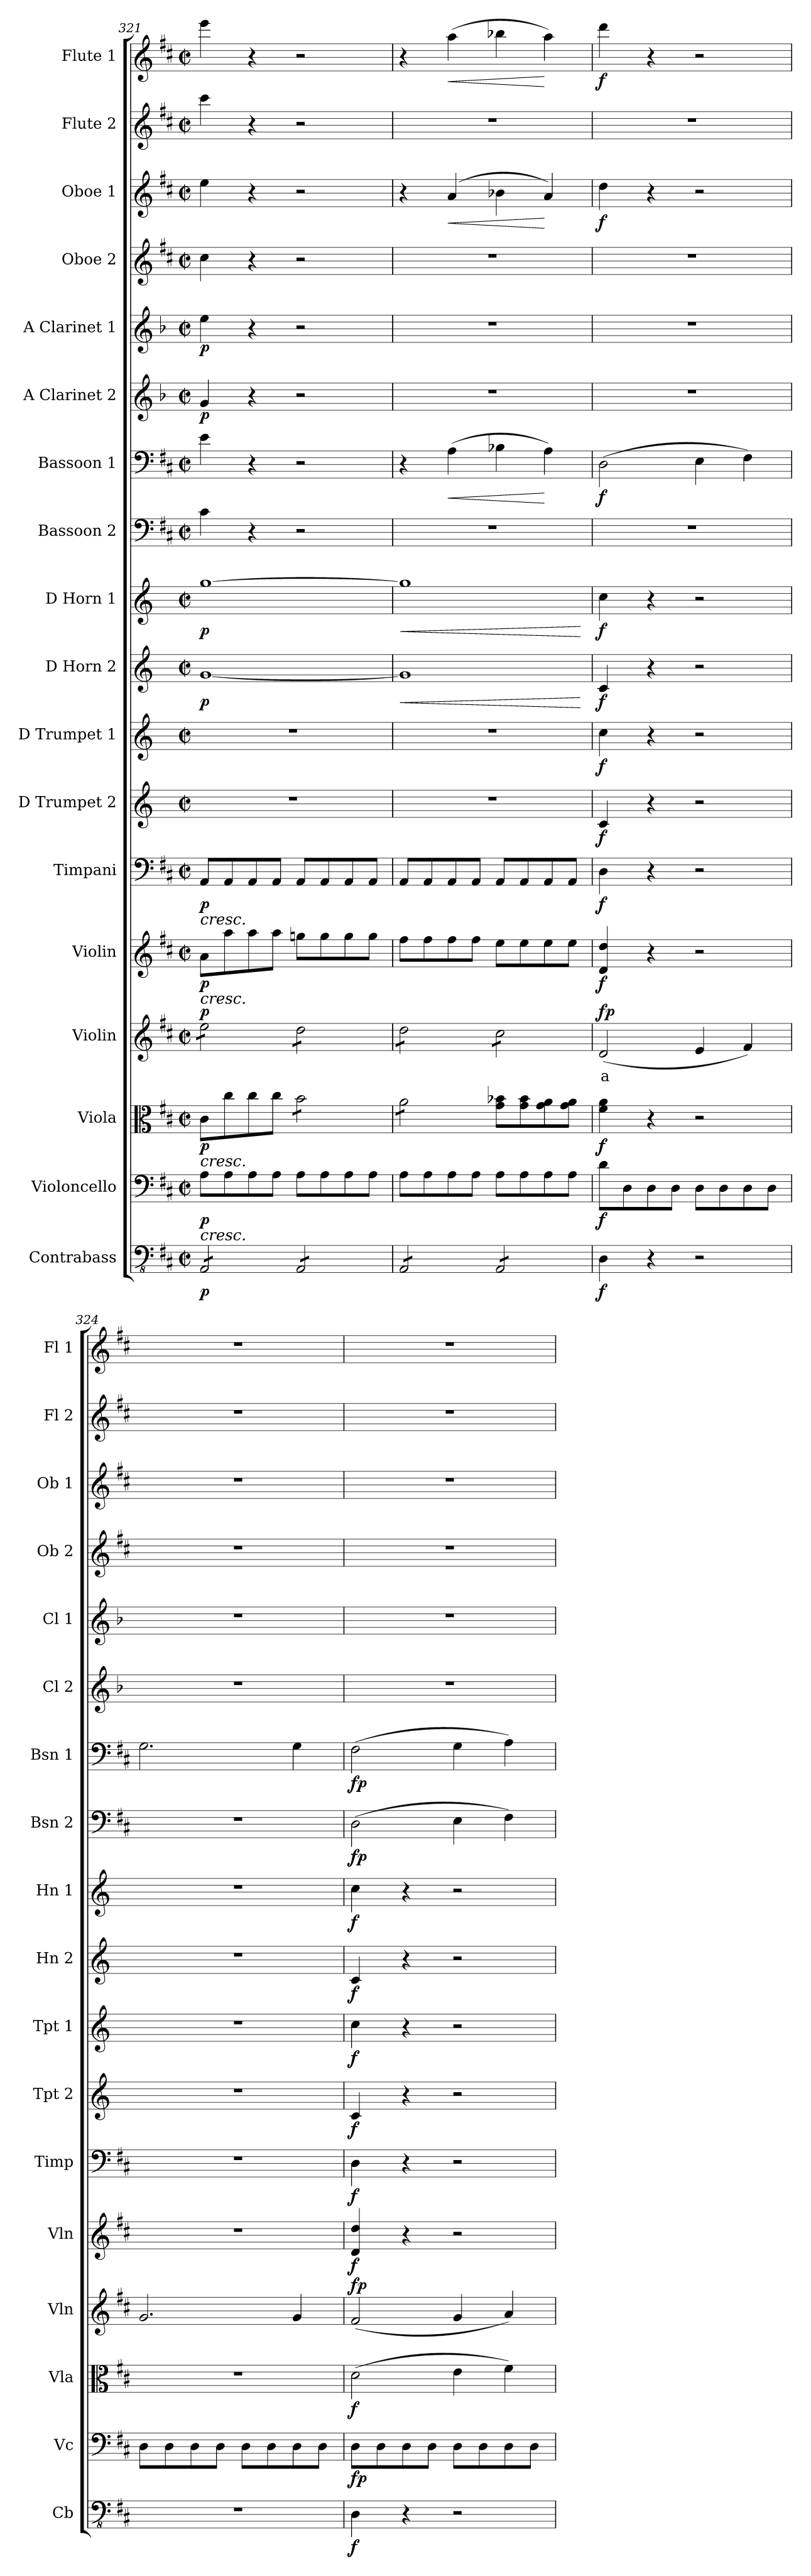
**kern	**dynam	**kern	**dynam	**kern	**dynam	**kern	**text	**dynam	**kern	**dynam	**kern	**dynam	**kern	**dynam	**kern	**dynam	**kern	**dynam	**kern	**dynam	**kern	**dynam	**kern	**dynam	**kern	**dynam	**kern	**dynam	**kern	**kern	**dynam	**kern	**kern	**dynam
*part18	*part18	*part17	*part17	*part16	*part16	*part15	*part15	*part15	*part14	*part14	*part13	*part13	*part12	*part12	*part11	*part11	*part10	*part10	*part9	*part9	*part8	*part8	*part7	*part7	*part6	*part6	*part5	*part5	*part4	*part3	*part3	*part2	*part1	*part1
*staff18	*staff18	*staff17	*staff17	*staff16	*staff16	*staff15	*staff15	*staff15	*staff14	*staff14	*staff13	*staff13	*staff12	*staff12	*staff11	*staff11	*staff10	*staff10	*staff9	*staff9	*staff8	*staff8	*staff7	*staff7	*staff6	*staff6	*staff5	*staff5	*staff4	*staff3	*staff3	*staff2	*staff1	*staff1
*I"Contrabass	*	*I"Violoncello	*	*I"Viola	*	*I"Violin	*	*	*I"Violin	*	*I"Timpani	*	*I"D Trumpet 2	*	*I"D Trumpet 1	*	*I"D Horn 2	*	*I"D Horn 1	*	*I"Bassoon 2	*	*I"Bassoon 1	*	*I"A Clarinet 2	*	*I"A Clarinet 1	*	*I"Oboe 2	*I"Oboe 1	*	*I"Flute 2	*I"Flute 1	*
*I'Cb	*	*I'Vc	*	*I'Vla	*	*I'Vln	*	*	*I'Vln	*	*I'Timp	*	*I'Tpt 2	*	*I'Tpt 1	*	*I'Hn 2	*	*I'Hn 1	*	*I'Bsn 2	*	*I'Bsn 1	*	*I'Cl 2	*	*I'Cl 1	*	*I'Ob 2	*I'Ob 1	*	*I'Fl 2	*I'Fl 1	*
*clefFv4	*	*clefF4	*	*clefC3	*	*clefG2	*	*	*clefG2	*	*clefF4	*	*clefG2	*	*clefG2	*	*clefG2	*	*clefG2	*	*clefF4	*	*clefF4	*	*clefG2	*	*clefG2	*	*clefG2	*clefG2	*	*clefG2	*clefG2	*
*	*	*	*	*	*	*	*	*	*	*	*	*	*ITrd-1c-2	*	*ITrd-1c-2	*	*ITrd6c10	*	*ITrd6c10	*	*	*	*	*	*ITrd2c3	*	*ITrd2c3	*	*	*	*	*	*	*
*k[f#c#]	*	*k[f#c#]	*	*k[f#c#]	*	*k[f#c#]	*	*	*k[f#c#]	*	*k[f#c#]	*	*k[f#c#]	*	*k[f#c#]	*	*k[f#c#]	*	*k[f#c#]	*	*k[f#c#]	*	*k[f#c#]	*	*k[f#c#]	*	*k[f#c#]	*	*k[f#c#]	*k[f#c#]	*	*k[f#c#]	*k[f#c#]	*
*M2/2	*	*M2/2	*	*M2/2	*	*M2/2	*	*	*M2/2	*	*M2/2	*	*M2/2	*	*M2/2	*	*M2/2	*	*M2/2	*	*M2/2	*	*M2/2	*	*M2/2	*	*M2/2	*	*M2/2	*M2/2	*	*M2/2	*M2/2	*
*met(c|)	*	*met(c|)	*	*met(c|)	*	*met(c|)	*	*	*met(c|)	*	*met(c|)	*	*met(c|)	*	*met(c|)	*	*met(c|)	*	*met(c|)	*	*met(c|)	*	*met(c|)	*	*met(c|)	*	*met(c|)	*	*met(c|)	*met(c|)	*	*met(c|)	*met(c|)	*
=321	=321	=321	=321	=321	=321	=321	=321	=321	=321	=321	=321	=321	=321	=321	=321	=321	=321	=321	=321	=321	=321	=321	=321	=321	=321	=321	=321	=321	=321	=321	=321	=321	=321	=321
!	!	!	!	!	!	!	!	!	!	!	!LO:TX:b:i:t=cresc.	!	!	!	!	!	!	!	!	!	!	!	!	!	!	!	!	!	!	!	!	!	!	!
!	!	!	!	!	!	!	!	!	!LO:TX:b:i:t=cresc.	!	!	!	!	!	!	!	!	!	!	!	!	!	!	!	!	!	!	!	!	!	!	!	!	!
!	!	!	!	!	!	!LO:TX:b:i:t=cresc.	!	!	!	!	!	!	!	!	!	!	!	!	!	!	!	!	!	!	!	!	!	!	!	!	!	!	!	!
!	!	!	!	!LO:TX:b:i:t=cresc.	!	!	!	!	!	!	!	!	!	!	!	!	!	!	!	!	!	!	!	!	!	!	!	!	!	!	!	!	!	!
!	!	!LO:TX:b:i:t=cresc.	!	!	!	!	!	!	!	!	!	!	!	!	!	!	!	!	!	!	!	!	!	!	!	!	!	!	!	!	!	!	!	!
!LO:TX:b:i:t=cresc.	!	!	!	!	!	!	!	!	!	!	!	!	!	!	!	!	!	!	!	!	!	!	!	!	!	!	!	!	!	!	!	!	!	!
!	!LO:DY:b	!	!LO:DY:b	!	!LO:DY:b	!	!	!LO:DY:b	!	!LO:DY:b	!	!LO:DY:b	!	!	!	!	!	!LO:DY:b	!	!LO:DY:b	!	!	!	!	!	!LO:DY:b	!	!LO:DY:b	!	!	!	!	!	!
*tremolo	*	*	*	*	*	*	*	*	*	*	*	*	*	*	*	*	*	*	*	*	*	*	*	*	*	*	*	*	*	*	*	*	*	*
*	*	*	*	*	*	*tremolo	*	*	*	*	*	*	*	*	*	*	*	*	*	*	*	*	*	*	*	*	*	*	*	*	*	*	*	*
8AAA/L	p	8A\L	p	8c#\L	p	8ee\L	.	p	8a\L	p	8AA/L	p	1r	.	1r	.	[1A	p	[1a	p	4c#\	.	4e\	.	4e/	p	4cc#\	p	4cc#\	4ee\	.	4ccc#\	4eee\	.
8AAA/	.	8A\	.	8cc#\	.	8ee\	.	.	8aa\	.	8AA/	.	.	.	.	.	.	.	.	.	.	.	.	.	.	.	.	.	.	.	.	.	.	.
8AAA/	.	8A\	.	8cc#\	.	8ee\	.	.	8aa\	.	8AA/	.	.	.	.	.	.	.	.	.	4r	.	4r	.	4r	.	4r	.	4r	4r	.	4r	4r	.
8AAA/J	.	8A\J	.	8cc#\J	.	8ee\J	.	.	8aa\J	.	8AA/J	.	.	.	.	.	.	.	.	.	.	.	.	.	.	.	.	.	.	.	.	.	.	.
*	*	*	*	*tremolo	*	*	*	*	*	*	*	*	*	*	*	*	*	*	*	*	*	*	*	*	*	*	*	*	*	*	*	*	*	*
8AAA/L	.	8A\L	.	8b\L	.	8dd\L	.	.	8ggn\L	.	8AA/L	.	.	.	.	.	.	.	.	.	2r	.	2r	.	2r	.	2r	.	2r	2r	.	2r	2r	.
8AAA/	.	8A\	.	8b\	.	8dd\	.	.	8gg\	.	8AA/	.	.	.	.	.	.	.	.	.	.	.	.	.	.	.	.	.	.	.	.	.	.	.
8AAA/	.	8A\	.	8b\	.	8dd\	.	.	8gg\	.	8AA/	.	.	.	.	.	.	.	.	.	.	.	.	.	.	.	.	.	.	.	.	.	.	.
8AAA/J	.	8A\J	.	8b\J	.	8dd\J	.	.	8gg\J	.	8AA/J	.	.	.	.	.	.	.	.	.	.	.	.	.	.	.	.	.	.	.	.	.	.	.
=322	=322	=322	=322	=322	=322	=322	=322	=322	=322	=322	=322	=322	=322	=322	=322	=322	=322	=322	=322	=322	=322	=322	=322	=322	=322	=322	=322	=322	=322	=322	=322	=322	=322	=322
!	!	!	!	!	!	!	!	!	!	!	!	!	!	!	!	!	!	!LO:HP:b	!	!LO:HP:b	!	!	!	!	!	!	!	!	!	!	!	!	!	!
8AAA/L	.	8A\L	.	8a\L	.	8dd\L	.	.	8ff#\L	.	8AA/L	.	1r	.	1r	.	1A]	<	1a]	<	1r	.	4r	.	1r	.	1r	.	1r	4r	.	1r	4r	.
8AAA/	.	8A\	.	8a\	.	8dd\	.	.	8ff#\	.	8AA/	.	.	.	.	.	.	.	.	.	.	.	.	.	.	.	.	.	.	.	.	.	.	.
!	!	!	!	!	!	!	!	!	!	!	!	!	!	!	!	!	!	!	!	!	!	!	!	!LO:HP:b	!	!	!	!	!	!	!LO:HP:b	!	!	!LO:HP:b
8AAA/	.	8A\	.	8a\	.	8dd\	.	.	8ff#\	.	8AA/	.	.	.	.	.	.	.	.	.	.	.	(>4A\	<	.	.	.	.	.	(>4a/	<	.	(>4aa\	<
8AAA/J	.	8A\J	.	8a\J	.	8dd\J	.	.	8ff#\J	.	8AA/J	.	.	.	.	.	.	.	.	.	.	.	.	.	.	.	.	.	.	.	.	.	.	.
*	*	*	*	*Xtremolo	*	*	*	*	*	*	*	*	*	*	*	*	*	*	*	*	*	*	*	*	*	*	*	*	*	*	*	*	*	*
8AAA/L	.	8A\L	.	8g\ 8b-X\L	.	8cc#\L	.	.	8ee\L	.	8AA/L	.	.	.	.	.	.	.	.	.	.	.	4B-X\	.	.	.	.	.	.	4b-X\	.	.	4bb-X\	.
8AAA/	.	8A\	.	8g\ 8b-\	.	8cc#\	.	.	8ee\	.	8AA/	.	.	.	.	.	.	.	.	.	.	.	.	.	.	.	.	.	.	.	.	.	.	.
8AAA/	.	8A\	.	8g\ 8a\	.	8cc#\	.	.	8ee\	.	8AA/	.	.	.	.	.	.	.	.	.	.	.	4A\)	[	.	.	.	.	.	4a/)	[	.	4aa\)	[
8AAA/J	.	8A\J	.	8g\ 8a\J	.	8cc#\J	.	.	8ee\J	.	8AA/J	.	.	.	.	.	.	.	.	.	.	.	.	.	.	.	.	.	.	.	.	.	.	.
*	*	*	*	*	*	*Xtremolo	*	*	*	*	*	*	*	*	*	*	*	*	*	*	*	*	*	*	*	*	*	*	*	*	*	*	*	*
*Xtremolo	*	*	*	*	*	*	*	*	*	*	*	*	*	*	*	*	*	*	*	*	*	*	*	*	*	*	*	*	*	*	*	*	*	*
.	.	.	.	.	.	.	.	.	.	.	.	.	.	.	.	.	.	[	.	[	.	.	.	.	.	.	.	.	.	.	.	.	.	.
=323	=323	=323	=323	=323	=323	=323	=323	=323	=323	=323	=323	=323	=323	=323	=323	=323	=323	=323	=323	=323	=323	=323	=323	=323	=323	=323	=323	=323	=323	=323	=323	=323	=323	=323
!	!LO:DY:b	!	!LO:DY:b	!	!LO:DY:b	!	!LO:LY:b:color=#FF0000	!LO:DY:b	!	!LO:DY:b	!	!LO:DY:b	!	!LO:DY:b	!	!LO:DY:b	!	!LO:DY:b	!	!LO:DY:b	!	!	!	!LO:DY:b	!	!	!	!	!	!	!LO:DY:b	!	!	!LO:DY:b
4DD\	f	8d\L	f	4f#\ 4a\	f	(<2d/	a	fp	4d/ 4dd/	f	4D\	f	4d/	f	4dd\	f	4D/	f	4d\	f	1r	.	(>2D\	f	1r	.	1r	.	1r	4dd\	f	1r	4ddd\	f
.	.	8D\	.	.	.	.	.	.	.	.	.	.	.	.	.	.	.	.	.	.	.	.	.	.	.	.	.	.	.	.	.	.	.	.
4r	.	8D\	.	4r	.	.	.	.	4r	.	4r	.	4r	.	4r	.	4r	.	4r	.	.	.	.	.	.	.	.	.	.	4r	.	.	4r	.
.	.	8D\J	.	.	.	.	.	.	.	.	.	.	.	.	.	.	.	.	.	.	.	.	.	.	.	.	.	.	.	.	.	.	.	.
2r	.	8D\L	.	2r	.	4e/	.	.	2r	.	2r	.	2r	.	2r	.	2r	.	2r	.	.	.	4E\	.	.	.	.	.	.	2r	.	.	2r	.
.	.	8D\	.	.	.	.	.	.	.	.	.	.	.	.	.	.	.	.	.	.	.	.	.	.	.	.	.	.	.	.	.	.	.	.
.	.	8D\	.	.	.	4f#/)	.	.	.	.	.	.	.	.	.	.	.	.	.	.	.	.	4F#\)	.	.	.	.	.	.	.	.	.	.	.
.	.	8D\J	.	.	.	.	.	.	.	.	.	.	.	.	.	.	.	.	.	.	.	.	.	.	.	.	.	.	.	.	.	.	.	.
!!LO:PB:g=z
=324	=324	=324	=324	=324	=324	=324	=324	=324	=324	=324	=324	=324	=324	=324	=324	=324	=324	=324	=324	=324	=324	=324	=324	=324	=324	=324	=324	=324	=324	=324	=324	=324	=324	=324
1r	.	8D\L	.	1r	.	2.g/	.	.	1r	.	1r	.	1r	.	1r	.	1r	.	1r	.	1r	.	2.G\	.	1r	.	1r	.	1r	1r	.	1r	1r	.
.	.	8D\	.	.	.	.	.	.	.	.	.	.	.	.	.	.	.	.	.	.	.	.	.	.	.	.	.	.	.	.	.	.	.	.
.	.	8D\	.	.	.	.	.	.	.	.	.	.	.	.	.	.	.	.	.	.	.	.	.	.	.	.	.	.	.	.	.	.	.	.
.	.	8D\J	.	.	.	.	.	.	.	.	.	.	.	.	.	.	.	.	.	.	.	.	.	.	.	.	.	.	.	.	.	.	.	.
.	.	8D\L	.	.	.	.	.	.	.	.	.	.	.	.	.	.	.	.	.	.	.	.	.	.	.	.	.	.	.	.	.	.	.	.
.	.	8D\	.	.	.	.	.	.	.	.	.	.	.	.	.	.	.	.	.	.	.	.	.	.	.	.	.	.	.	.	.	.	.	.
.	.	8D\	.	.	.	4g/	.	.	.	.	.	.	.	.	.	.	.	.	.	.	.	.	4G\	.	.	.	.	.	.	.	.	.	.	.
.	.	8D\J	.	.	.	.	.	.	.	.	.	.	.	.	.	.	.	.	.	.	.	.	.	.	.	.	.	.	.	.	.	.	.	.
=325	=325	=325	=325	=325	=325	=325	=325	=325	=325	=325	=325	=325	=325	=325	=325	=325	=325	=325	=325	=325	=325	=325	=325	=325	=325	=325	=325	=325	=325	=325	=325	=325	=325	=325
!	!LO:DY:b	!	!LO:DY:b	!	!LO:DY:b	!	!	!LO:DY:b	!	!LO:DY:b	!	!LO:DY:b	!	!LO:DY:b	!	!LO:DY:b	!	!LO:DY:b	!	!LO:DY:b	!	!LO:DY:b	!	!LO:DY:b	!	!	!	!	!	!	!	!	!	!
4DD\	f	8D\L	fp	(>2d\	f	(<2f#/	.	fp	4d/ 4dd/	f	4D\	f	4d/	f	4dd\	f	4D/	f	4d\	f	(>2D\	fp	(>2F#\	fp	1r	.	1r	.	1r	1r	.	1r	1r	.
.	.	8D\	.	.	.	.	.	.	.	.	.	.	.	.	.	.	.	.	.	.	.	.	.	.	.	.	.	.	.	.	.	.	.	.
4r	.	8D\	.	.	.	.	.	.	4r	.	4r	.	4r	.	4r	.	4r	.	4r	.	.	.	.	.	.	.	.	.	.	.	.	.	.	.
.	.	8D\J	.	.	.	.	.	.	.	.	.	.	.	.	.	.	.	.	.	.	.	.	.	.	.	.	.	.	.	.	.	.	.	.
2r	.	8D\L	.	4e\	.	4g/	.	.	2r	.	2r	.	2r	.	2r	.	2r	.	2r	.	4E\	.	4G\	.	.	.	.	.	.	.	.	.	.	.
.	.	8D\	.	.	.	.	.	.	.	.	.	.	.	.	.	.	.	.	.	.	.	.	.	.	.	.	.	.	.	.	.	.	.	.
.	.	8D\	.	4f#\)	.	4a/)	.	.	.	.	.	.	.	.	.	.	.	.	.	.	4F#\)	.	4A\)	.	.	.	.	.	.	.	.	.	.	.
.	.	8D\J	.	.	.	.	.	.	.	.	.	.	.	.	.	.	.	.	.	.	.	.	.	.	.	.	.	.	.	.	.	.	.	.
=	=	=	=	=	=	=	=	=	=	=	=	=	=	=	=	=	=	=	=	=	=	=	=	=	=	=	=	=	=	=	=	=	=	=
*-	*-	*-	*-	*-	*-	*-	*-	*-	*-	*-	*-	*-	*-	*-	*-	*-	*-	*-	*-	*-	*-	*-	*-	*-	*-	*-	*-	*-	*-	*-	*-	*-	*-	*-
